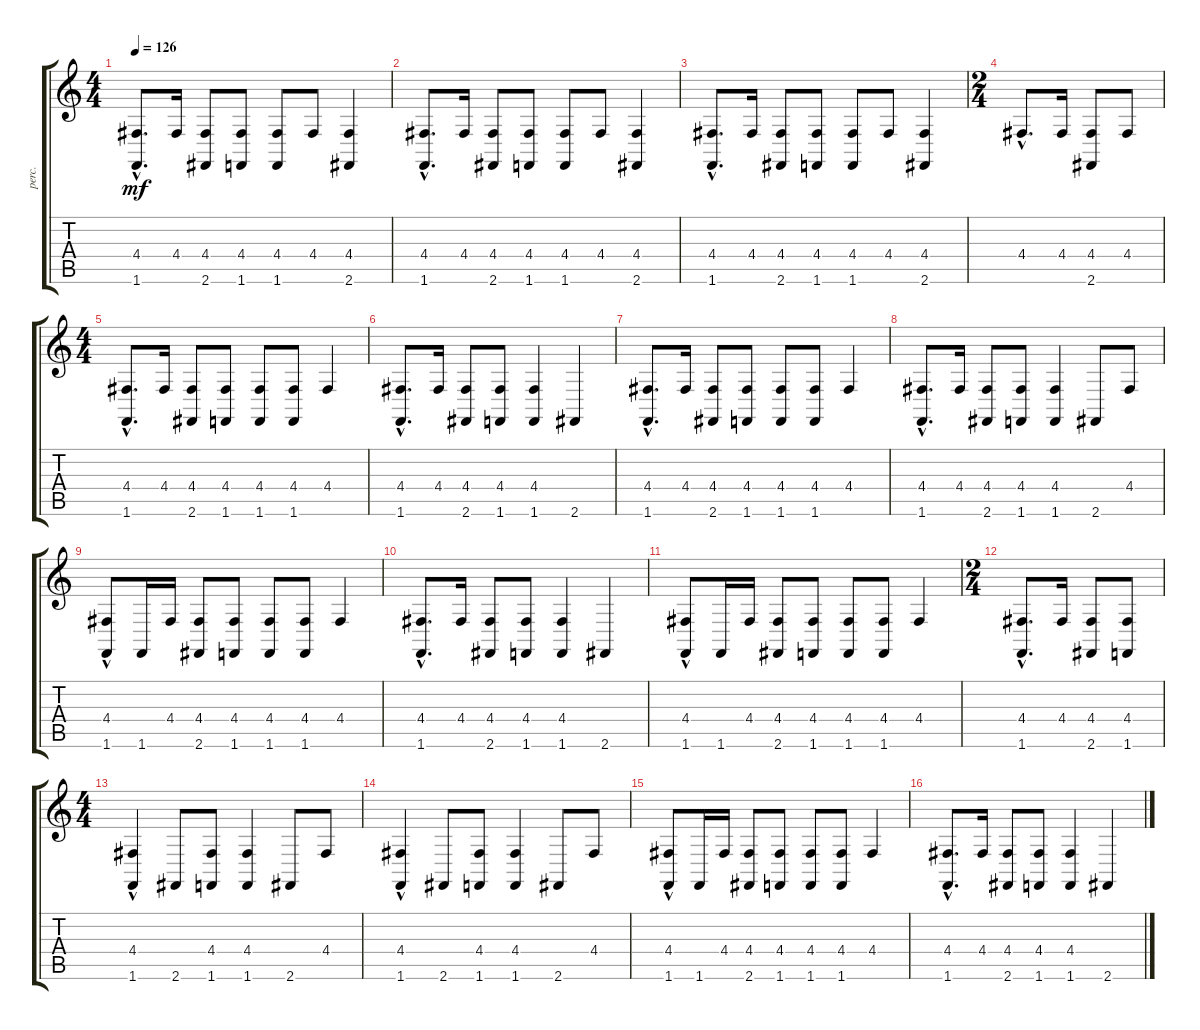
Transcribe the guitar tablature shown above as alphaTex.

\track ("perc." "perc.") {instrument acousticgrandpiano}
\staff {score tabs}
\tuning (E4 B3 G3 D3 A2 E2) {hide}
\ts (4 4)
\tempo 126
\clef g2
\ks c
(4.4{hac} 1.6).8{d dy mf} 4.4.16 (4.4 2.6).8 (4.4 1.6).8 (4.4 1.6).8 4.4.8 (4.4 2.6).4 |
(4.4{hac} 1.6).8{d} 4.4.16 (4.4 2.6).8 (4.4 1.6).8 (4.4 1.6).8 4.4.8 (4.4 2.6).4 |
(4.4{hac} 1.6).8{d} 4.4.16 (4.4 2.6).8 (4.4 1.6).8 (4.4 1.6).8 4.4.8 (4.4 2.6).4 |
\ts (2 4)
4.4{hac}.8{d} 4.4.16 (4.4 2.6).8 4.4.8 |
\ts (4 4)
(4.4{hac} 1.6{hac}).8{d} 4.4.16 (4.4 2.6).8 (4.4 1.6).8 (4.4 1.6).8 (4.4 1.6).8 4.4.4 |
(4.4{hac} 1.6{hac}).8{d} 4.4.16 (4.4 2.6).8 (4.4 1.6).8 (4.4 1.6).4 2.6.4 |
(4.4{hac} 1.6{hac}).8{d} 4.4.16 (4.4 2.6).8 (4.4 1.6).8 (4.4 1.6).8 (4.4 1.6).8 4.4.4 |
(4.4{hac} 1.6{hac}).8{d} 4.4.16 (4.4 2.6).8 (4.4 1.6).8 (4.4 1.6).4 2.6.8 4.4.8 |
(4.4{hac} 1.6).8 1.6.16 4.4.16 (4.4 2.6).8 (4.4 1.6).8 (4.4 1.6).8 (4.4 1.6).8 4.4.4 |
(4.4{hac} 1.6{hac}).8{d} 4.4.16 (4.4 2.6).8 (4.4 1.6).8 (4.4 1.6).4 2.6.4 |
(4.4{hac} 1.6).8 1.6.16 4.4.16 (4.4 2.6).8 (4.4 1.6).8 (4.4 1.6).8 (4.4 1.6).8 4.4.4 |
\ts (2 4)
(4.4{hac} 1.6{hac}).8{d} 4.4.16 (4.4 2.6).8 (4.4 1.6).8 |
\ts (4 4)
(4.4 1.6{hac}).4 2.6.8 (4.4 1.6).8 (4.4 1.6).4 2.6.8 4.4.8 |
(4.4 1.6{hac}).4 2.6.8 (4.4 1.6).8 (4.4 1.6).4 2.6.8 4.4.8 |
(4.4{hac} 1.6).8 1.6.16 4.4.16 (4.4 2.6).8 (4.4 1.6).8 (4.4 1.6).8 (4.4 1.6).8 4.4.4 |
(4.4{hac} 1.6{hac}).8{d} 4.4.16 (4.4 2.6).8 (4.4 1.6).8 (4.4 1.6).4 2.6.4
